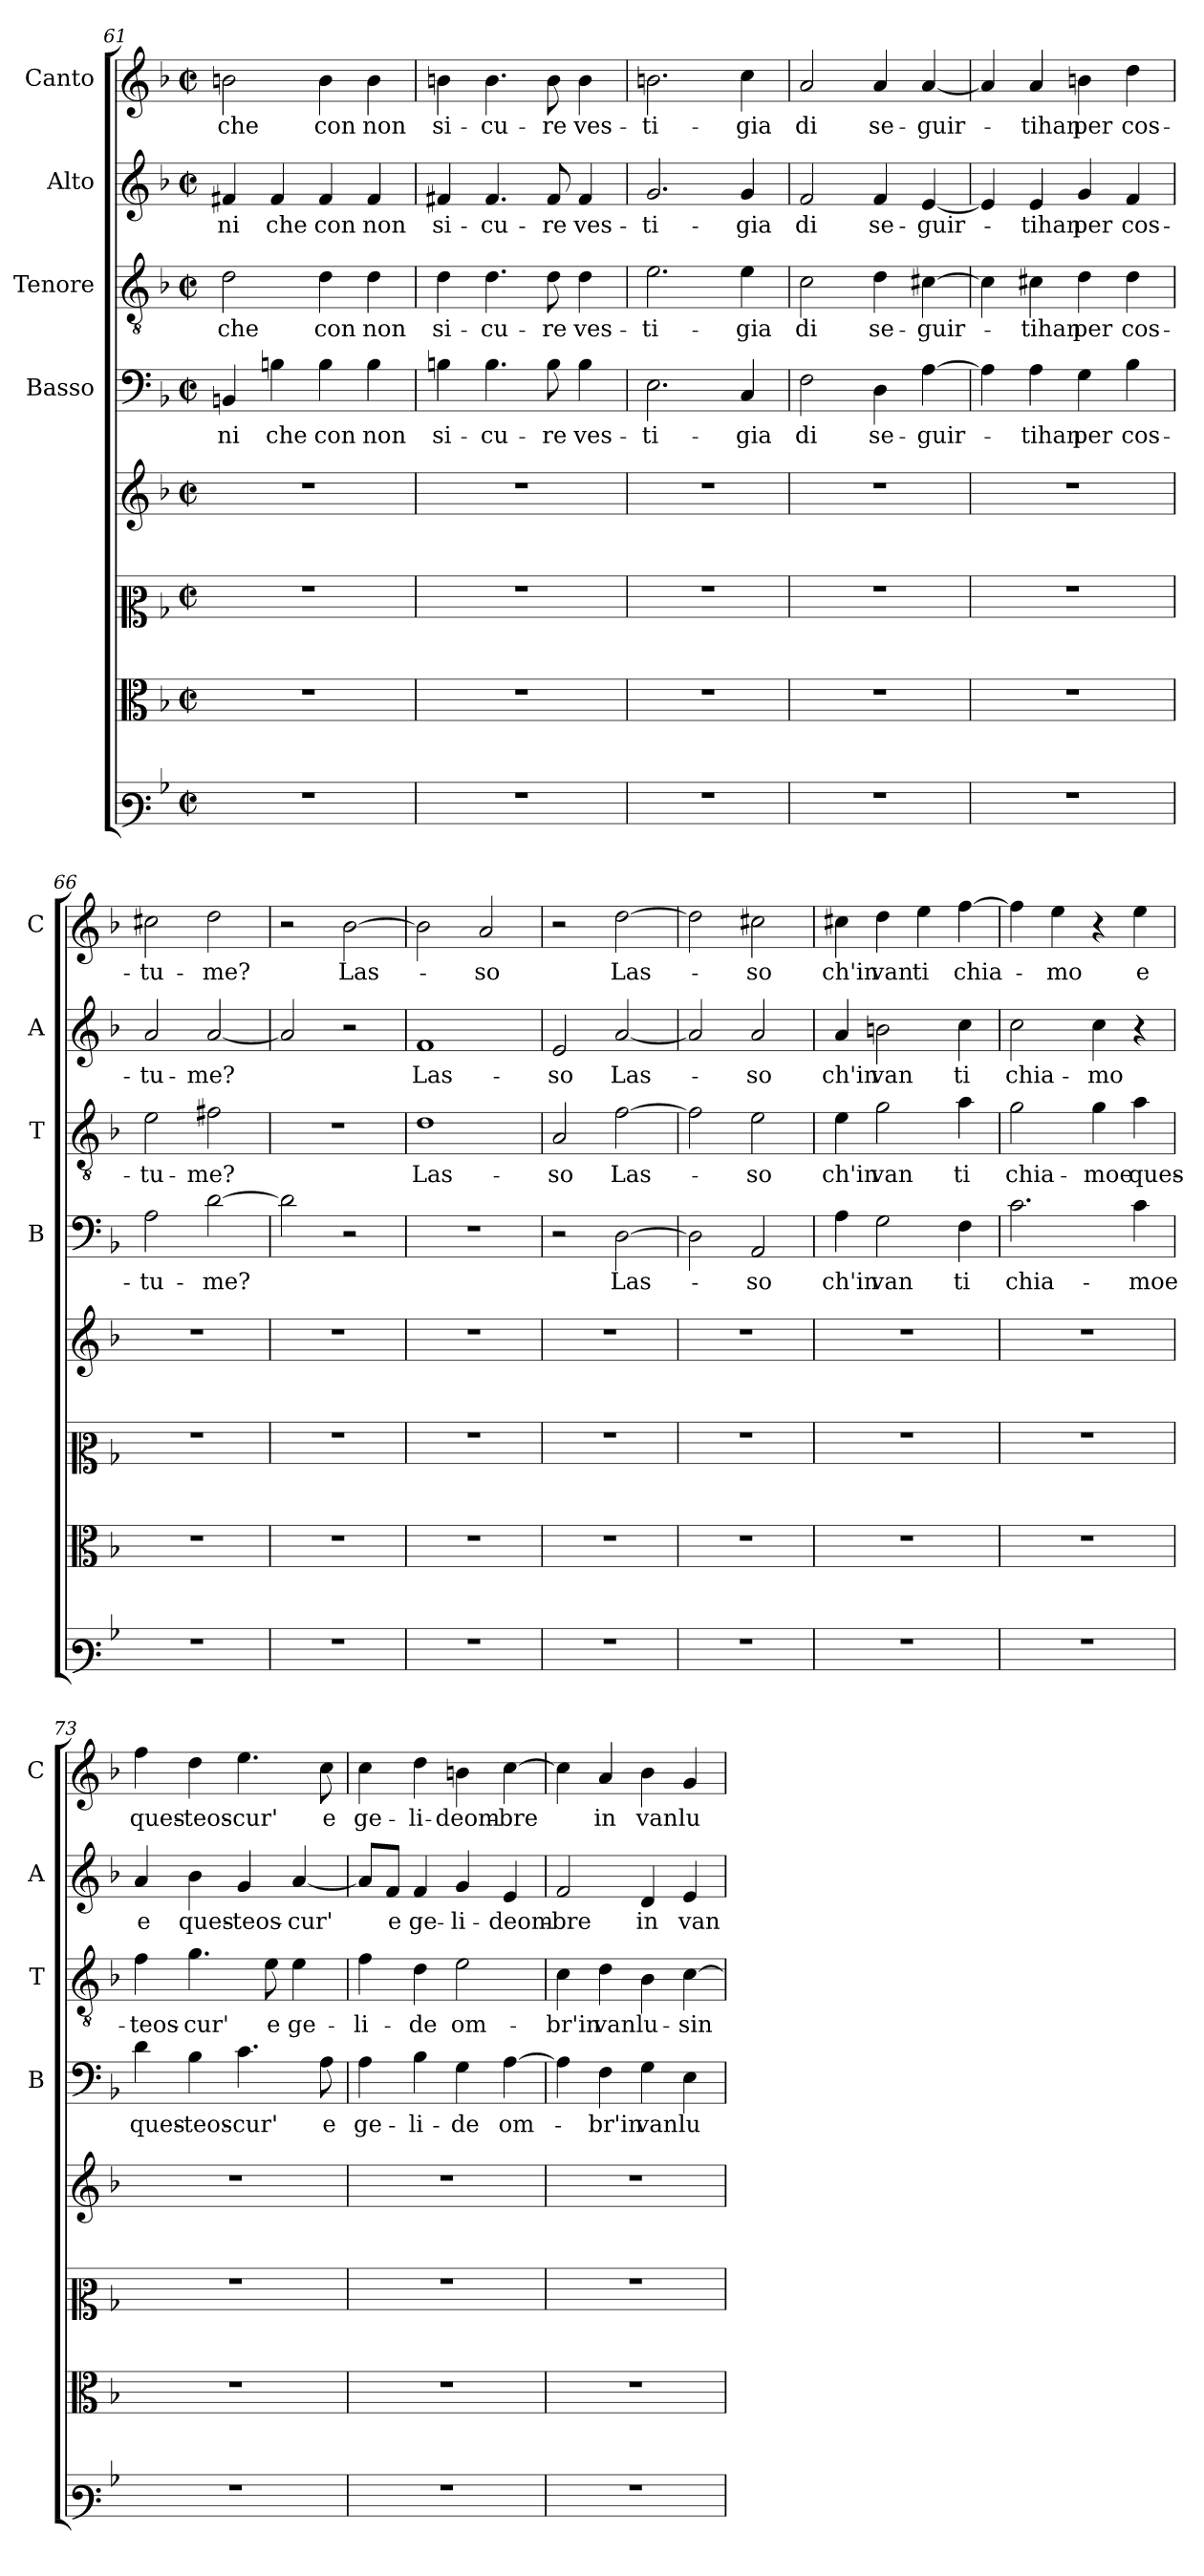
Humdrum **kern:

**kern	**kern	**kern	**kern	**kern	**text	**kern	**text	**kern	**text	**kern	**text
*part8	*part7	*part6	*part5	*part4	*part4	*part3	*part3	*part2	*part2	*part1	*part1
*staff8	*staff7	*staff6	*staff5	*staff4	*staff4	*staff3	*staff3	*staff2	*staff2	*staff1	*staff1
*	*	*	*	*I"Basso	*	*I"Tenore	*	*I"Alto	*	*I"Canto	*
*	*	*	*	*I'B	*	*I'T	*	*I'A	*	*I'C	*
*clefF3	*clefC3	*clefC2	*clefG2	*clefF4	*	*clefGv2	*	*clefG2	*	*clefG2	*
*k[b-]	*k[b-]	*k[b-]	*k[b-]	*k[b-]	*	*k[b-]	*	*k[b-]	*	*k[b-]	*
*F:	*F:	*F:	*F:	*F:	*	*F:	*	*F:	*	*F:	*
*M2/2	*M2/2	*M2/2	*M2/2	*M2/2	*	*M2/2	*	*M2/2	*	*M2/2	*
*met(c|)	*met(c|)	*met(c|)	*met(c|)	*met(c|)	*	*met(c|)	*	*met(c|)	*	*met(c|)	*
=61	=61	=61	=61	=61	=61	=61	=61	=61	=61	=61	=61
1r	1r	1r	1r	4BBn/	-ni	2d\	che	4f#X/	-ni	2bn\	che
.	.	.	.	4Bn\	che	.	.	4f#/	che	.	.
.	.	.	.	4B\	con	4d\	con	4f#/	con	4b\	con
.	.	.	.	4B\	non	4d\	non	4f#/	non	4b\	non
=62	=62	=62	=62	=62	=62	=62	=62	=62	=62	=62	=62
1r	1r	1r	1r	4Bn\	si-	4d\	si-	4f#X/	si-	4bn\	si-
.	.	.	.	4.B\	-cu-	4.d\	-cu-	4.f#/	-cu-	4.b\	-cu-
.	.	.	.	8B\	-re	8d\	-re	8f#/	-re	8b\	-re
.	.	.	.	4B\	ves-	4d\	ves-	4f#/	ves-	4b\	ves-
!!LO:PB:g=z
=63	=63	=63	=63	=63	=63	=63	=63	=63	=63	=63	=63
1r	1r	1r	1r	2.E\	-ti-	2.e\	-ti-	2.g/	-ti-	2.bn\	-ti-
.	.	.	.	4C/	-gia	4e\	-gia	4g/	-gia	4cc\	-gia
=64	=64	=64	=64	=64	=64	=64	=64	=64	=64	=64	=64
1r	1r	1r	1r	2F\	di	2c\	di	2f/	di	2a/	di
.	.	.	.	4D\	se-	4d\	se-	4f/	se-	4a/	se-
.	.	.	.	[>4A\	-guir-	[>4c#X\	-guir-	[4e/	-guir-	[<4a/	-guir-
=65	=65	=65	=65	=65	=65	=65	=65	=65	=65	=65	=65
1r	1r	1r	1r	4A\]	.	4c#\]	.	4e/]	.	4a/]	.
.	.	.	.	4A\	-tihan	4c#\	-tihan	4e/	-tihan	4a/	-tihan
.	.	.	.	4G\	per	4d\	per	4g/	per	4bn\	per
.	.	.	.	4B-\	cos-	4d\	cos-	4f/	cos-	4dd\	cos-
=66	=66	=66	=66	=66	=66	=66	=66	=66	=66	=66	=66
1r	1r	1r	1r	2A\	-tu-	2e\	-tu-	2a/	-tu-	2cc#X\	-tu-
.	.	.	.	[>2d\	-me?	2f#X\	-me?	[2a/	-me?	2dd\	-me?
=67	=67	=67	=67	=67	=67	=67	=67	=67	=67	=67	=67
1r	1r	1r	1r	2d\]	.	1r	.	2a/]	.	2r	.
.	.	.	.	2r	.	.	.	2r	.	[>2b-\	Las-
=68	=68	=68	=68	=68	=68	=68	=68	=68	=68	=68	=68
1r	1r	1r	1r	1r	.	1d	Las-	1f	Las-	2b-\]	.
.	.	.	.	.	.	.	.	.	.	2a/	-so
=69	=69	=69	=69	=69	=69	=69	=69	=69	=69	=69	=69
1r	1r	1r	1r	2r	.	2A/	-so	2e/	-so	2r	.
.	.	.	.	[2D\	Las-	[2f\	Las-	[2a/	Las-	[>2dd\	Las-
!!LO:LB:g=z
=70	=70	=70	=70	=70	=70	=70	=70	=70	=70	=70	=70
1r	1r	1r	1r	2D\]	.	2f\]	.	2a/]	.	2dd\]	.
.	.	.	.	2AA/	-so	2e\	-so	2a/	-so	2cc#X\	-so
=71	=71	=71	=71	=71	=71	=71	=71	=71	=71	=71	=71
1r	1r	1r	1r	4A\	ch'in	4e\	ch'in	4a/	ch'in	4cc#X\	ch'in
.	.	.	.	2G\	van	2g\	van	2bn\	van	4dd\	van
.	.	.	.	.	.	.	.	.	.	4ee\	ti
.	.	.	.	4F\	ti	4a\	ti	4cc\	ti	[>4ff\	chia-
=72	=72	=72	=72	=72	=72	=72	=72	=72	=72	=72	=72
1r	1r	1r	1r	2.c\	chia-	2g\	chia-	2cc\	chia-	4ff\]	.
.	.	.	.	.	.	.	.	.	.	4ee\	-mo
.	.	.	.	.	.	4g\	-moe	4cc\	-mo	4r	.
.	.	.	.	4c\	-moe	4a\	ques-	4r	.	4ee\	e
=73	=73	=73	=73	=73	=73	=73	=73	=73	=73	=73	=73
1r	1r	1r	1r	4d\	ques-	4f\	-teos-	4a/	e	4ff\	ques-
.	.	.	.	4B-\	-teos-	4.g\	-cur'	4b-\	ques-	4dd\	-teos-
.	.	.	.	4.c\	-cur'	.	.	4g/	-teos-	4.ee\	-cur'
.	.	.	.	.	.	8e\	e	.	.	.	.
.	.	.	.	.	.	4e\	ge-	[4a/	-cur'	.	.
.	.	.	.	8A\	e	.	.	.	.	8cc\	e
=74	=74	=74	=74	=74	=74	=74	=74	=74	=74	=74	=74
1r	1r	1r	1r	4A\	ge-	4f\	-li-	8a/L]	.	4cc\	ge-
.	.	.	.	.	.	.	.	8f/J	e	.	.
.	.	.	.	4B-\	-li-	4d\	-de	4f/	ge-	4dd\	-li-
.	.	.	.	4G\	-de	2e\	om-	4g/	-li-	4bn\	-deom-
.	.	.	.	[>4A\	om-	.	.	4e/	-deom-	[>4cc\	-bre
=75	=75	=75	=75	=75	=75	=75	=75	=75	=75	=75	=75
1r	1r	1r	1r	4A\]	.	4c\	-br'in	2f/	-bre	4cc\]	.
.	.	.	.	4F\	-br'in	4d\	van	.	.	4a/	in
.	.	.	.	4G\	van	4B-\	lu-	4d/	in	4b-\	van
.	.	.	.	4E\	lu-	[>4c\	-sin-	4e/	van	4g/	lu-
=	=	=	=	=	=	=	=	=	=	=	=
*-	*-	*-	*-	*-	*-	*-	*-	*-	*-	*-	*-
